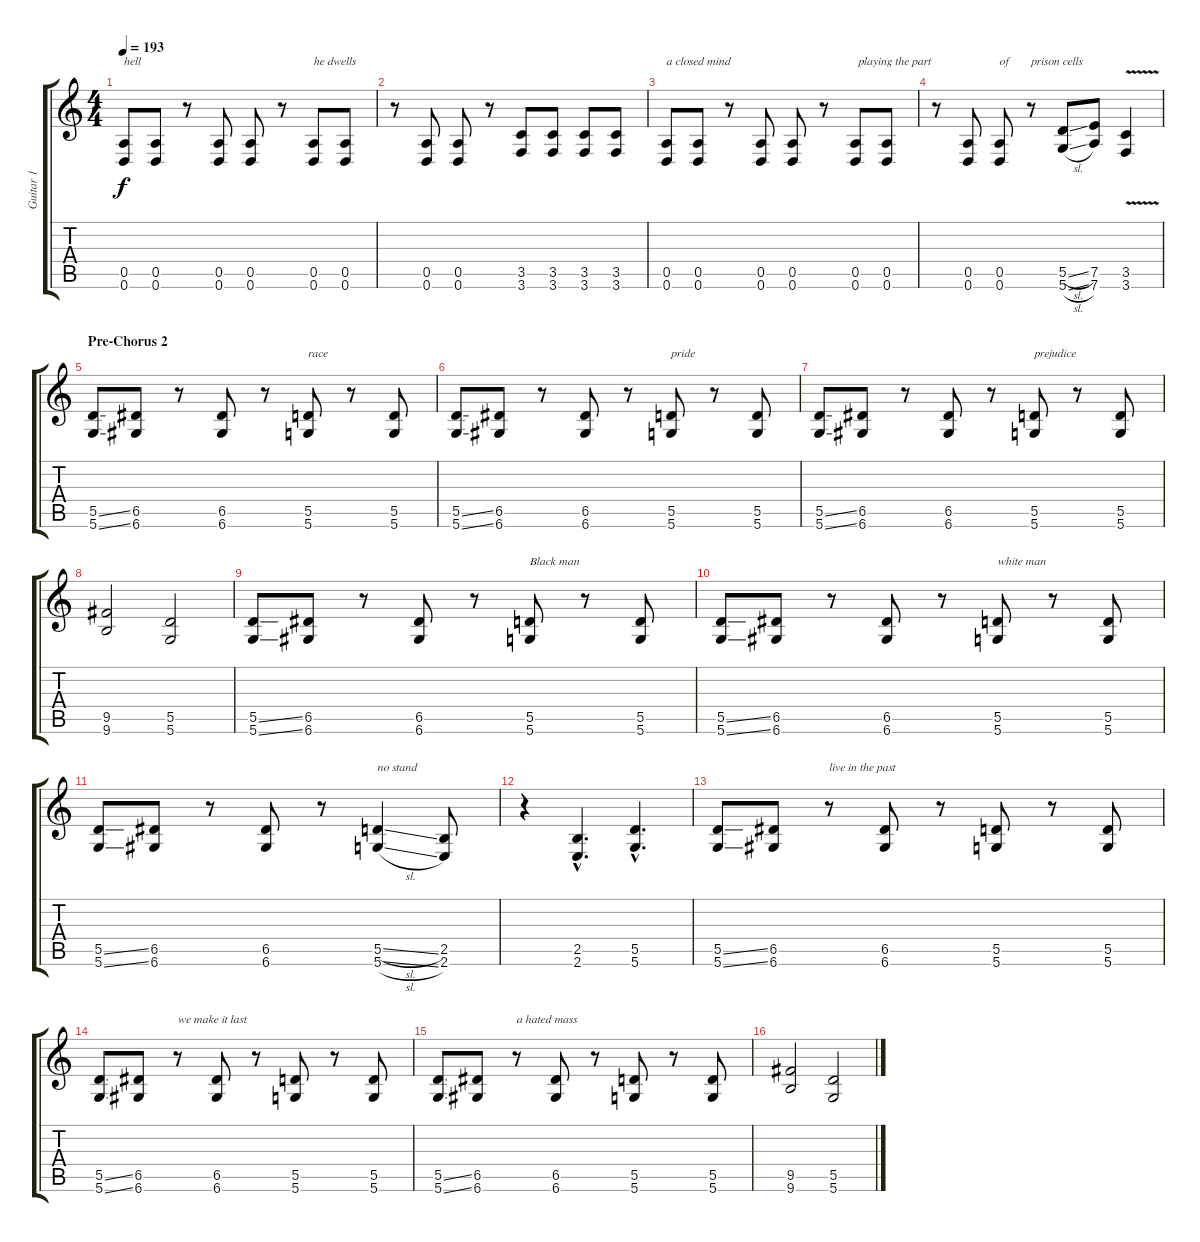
\track ("Guitar 1" "Guitar 1") {instrument distortionguitar}
\staff {score tabs}
\tuning (E4 B3 G3 D3 A2 D2) {hide}
\ts (4 4)
\tempo 193
\clef g2
\ks c
(0.5 0.6).8{txt "hell" dy f} (0.5 0.6).8 r.8 (0.5 0.6).8 (0.5 0.6).8 r.8 (0.5 0.6).8{txt "he dwells"} (0.5 0.6).8 |
r.8 (0.5 0.6).8 (0.5 0.6).8 r.8 (3.5 3.6).8 (3.5 3.6).8 (3.5 3.6).8 (3.5 3.6).8 |
(0.5 0.6).8{txt "a closed mind"} (0.5 0.6).8 r.8 (0.5 0.6).8 (0.5 0.6).8 r.8 (0.5 0.6).8{txt " playing the part "} (0.5 0.6).8 |
r.8 (0.5 0.6).8 (0.5 0.6).8{txt "of"} r.8{txt "prison cells"} (5.5{sl} 5.6{sl}).8 (7.5 7.6).8 (3.5 3.6{v}).4 |
\section ("" "Pre-Chorus 2")
(5.5{ss} 5.6{ss}).8 (6.5 6.6).8 r.8 (6.5 6.6).8 r.8 (5.5 5.6).8{txt "race"} r.8 (5.5 5.6).8 |
(5.5{ss} 5.6{ss}).8 (6.5 6.6).8 r.8 (6.5 6.6).8 r.8 (5.5 5.6).8{txt "pride"} r.8 (5.5 5.6).8 |
(5.5{ss} 5.6{ss}).8 (6.5 6.6).8 r.8 (6.5 6.6).8 r.8 (5.5 5.6).8{txt "prejudice"} r.8 (5.5 5.6).8 |
(9.5 9.6).2 (5.5 5.6).2 |
(5.5{ss} 5.6{ss}).8 (6.5 6.6).8 r.8 (6.5 6.6).8 r.8 (5.5 5.6).8{txt "Black man"} r.8 (5.5 5.6).8 |
(5.5{ss} 5.6{ss}).8 (6.5 6.6).8 r.8 (6.5 6.6).8 r.8 (5.5 5.6).8{txt "white man"} r.8 (5.5 5.6).8 |
(5.5{ss} 5.6{ss}).8 (6.5 6.6).8 r.8 (6.5 6.6).8 r.8 (5.5{sl} 5.6{sl}).4{txt "no stand"} (2.5 2.6).8 |
r.4 (2.5{hac} 2.6{hac}).4{d} (5.5{hac} 5.6{hac}).4{d} |
(5.5{ss} 5.6{ss}).8 (6.5 6.6).8 r.8{txt "live in the past"} (6.5 6.6).8 r.8 (5.5 5.6).8 r.8 (5.5 5.6).8 |
(5.5{ss} 5.6{ss}).8 (6.5 6.6).8 r.8{txt "we make it last"} (6.5 6.6).8 r.8 (5.5 5.6).8 r.8 (5.5 5.6).8 |
(5.5{ss} 5.6{ss}).8 (6.5 6.6).8 r.8{txt "a hated mass"} (6.5 6.6).8 r.8 (5.5 5.6).8 r.8 (5.5 5.6).8 |
(9.5 9.6).2 (5.5 5.6).2
